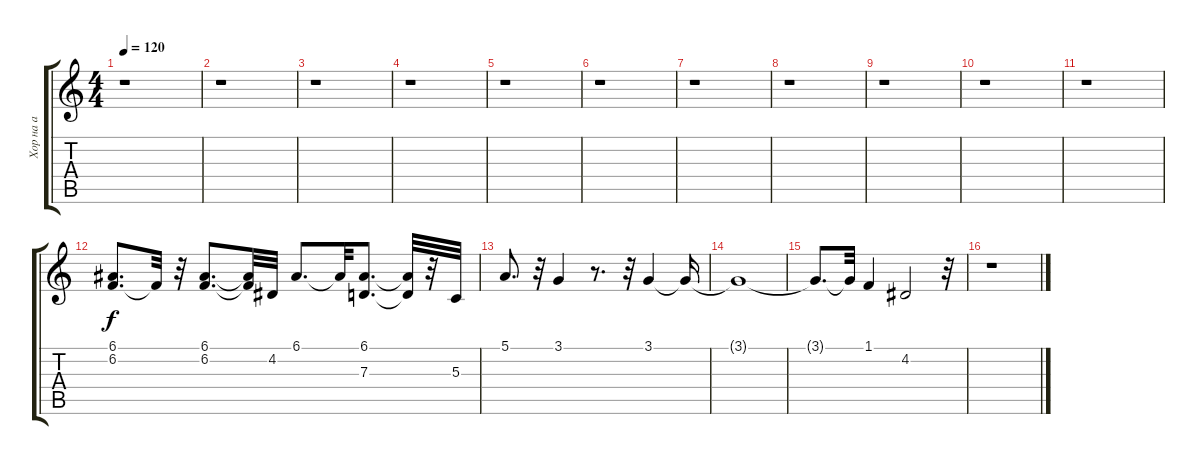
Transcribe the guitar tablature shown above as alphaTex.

\track ("Хор на а" "Хор на а") {instrument choiraahs}
\staff {score tabs}
\tuning (E4 B3 G3 D3 A2 E2) {hide}
\ts (4 4)
\tempo 120
\clef g2
\ks c
r.1{dy f} |
r.1 |
r.1 |
r.1 |
r.1 |
r.1 |
r.1 |
r.1 |
r.1 |
r.1 |
r.1 |
(6.1 6.2).8{d} 6.2{t}.32 r.32 (6.1 6.2).8{d} (6.1{t} 6.2{t}).32 4.2.32 6.1.8{d} 6.1{t}.32 (6.1 7.3).8{d} (6.1{t} 7.3{t}).32 r.32 5.3.32 |
5.1.8{d} r.32 3.1.4 r.8{d} r.32 3.1.4 3.1{t}.16 |
3.1{t}.1 |
3.1{t}.8{d} 3.1{t}.32 1.1.4 4.2.2 r.32 |
r.1
